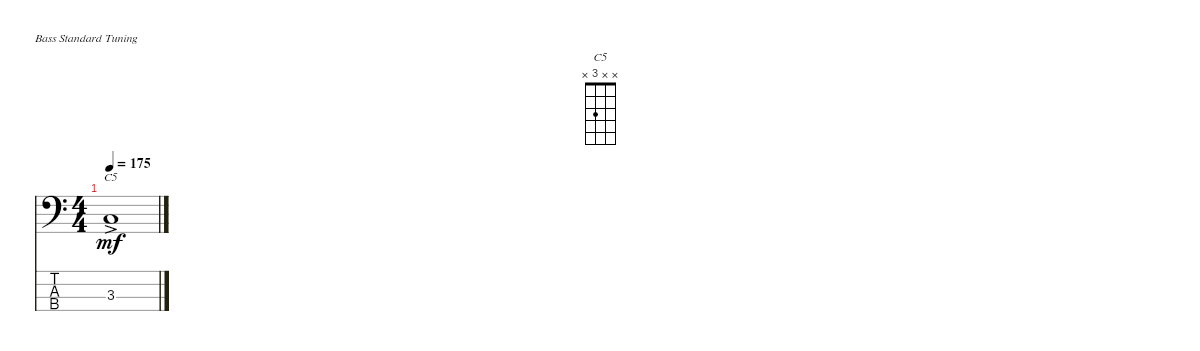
\defaultSystemsLayout 4
\bracketExtendMode nobrackets
\singleTrackTrackNamePolicy hidden
\multiTrackTrackNamePolicy hidden
\firstSystemTrackNameOrientation horizontal
\otherSystemsTrackNameOrientation horizontal
\track ("Bass" "Bass") {instrument electricbassfinger}
\staff {score tabs}
\tuning (G2 D2 A1 E1)
\chord ("C5" x x 3 x)
\ts (4 4)
\tempo 175
\clef f4
\ks c
3.3{ac}.1{ch "C5" dy mf}
